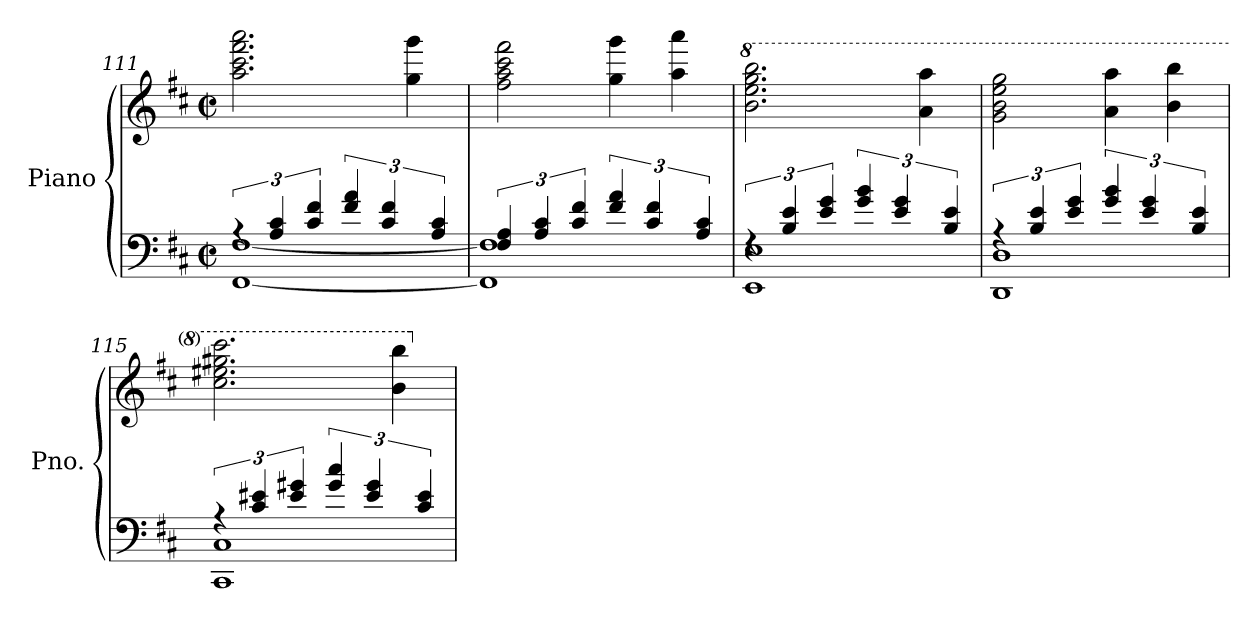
**kern	**kern
*part1	*part1
*staff2	*staff1
*I"Piano	*
*I'Pno.	*
*clefF4	*clefG2
*k[f#c#]	*k[f#c#]
*M2/2	*M2/2
*met(c|)	*met(c|)
=111	=111
*^	*
6rA	[1FF# [1F#	2.aa\ 2.ccc#\ 2.fff#\ 2.aaa\
6A/ 6c#/	.	.
6c#/ 6f#/	.	.
6f#/ 6a/	.	.
6c#/ 6f#/	.	.
.	.	4gg\ 4ggg\
6A/ 6c#/	.	.
!!LO:LB:g=z
=112	=112	=112
6F#/ 6A/	1FF#] 1F#]	2ff#\ 2aa\ 2ccc#\ 2fff#\
6A/ 6c#/	.	.
6c#/ 6f#/	.	.
6f#/ 6a/	.	4gg\ 4ggg\
6c#/ 6f#/	.	.
.	.	4aa\ 4aaa\
6A/ 6c#/	.	.
=113	=113	=113
*	*	*8va
6rF	1EE 1E	2.bb\ 2.eee\ 2.ggg\ 2.bbb\
6B/ 6e/	.	.
6e/ 6g/	.	.
6g/ 6b/	.	.
6e/ 6g/	.	.
.	.	4aa\ 4aaa\
6B/ 6e/	.	.
=114	=114	=114
6rA	1DD 1D	2gg\ 2bb\ 2eee\ 2ggg\
6B/ 6e/	.	.
6e/ 6g/	.	.
6g/ 6b/	.	4aa\ 4aaa\
6e/ 6g/	.	.
.	.	4bb\ 4bbb\
6B/ 6e/	.	.
=115	=115	=115
6rA	1CC# 1C#	2.ccc#\ 2.eee#X\ 2.ggg#X\ 2.cccc#\
6c#/ 6e#X/	.	.
6e#/ 6g#X/	.	.
6g#/ 6cc#/	.	.
6e#/ 6g#/	.	.
.	.	4bb\ 4bbb\
6c#/ 6e#/	.	.
*v	*v	*
*	*X8va
=	=
*-	*-
